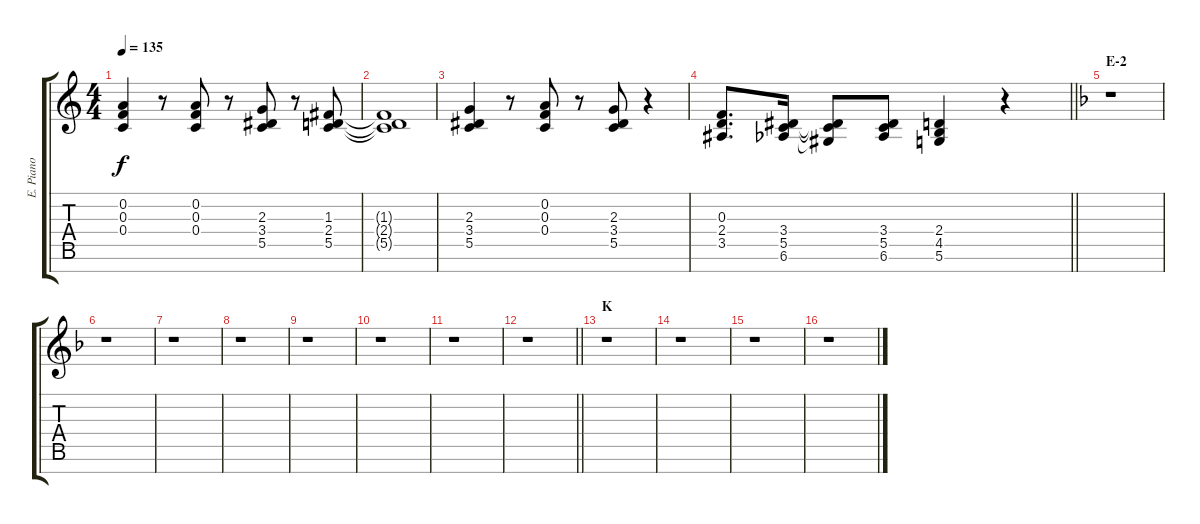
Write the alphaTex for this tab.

\track ("E. Piano" "E. Piano") {instrument electricgrandpiano}
\staff {score tabs}
\tuning (D5 A4 F4 C4 G3 D3 A2) {hide}
\ts (4 4)
\tempo 135
\clef g2
\ks c
(0.2 0.3 0.4).4{dy f} r.8 (0.2 0.3 0.4).8 r.8 (2.3 3.4 5.5).8 r.8 (1.3 2.4 5.5).8 |
(1.3{t} 2.4{t} 5.5{t}).1 |
(2.3 3.4 5.5).4 r.8 (0.2 0.3 0.4).8 r.8 (2.3 3.4 5.5).8 r.4 |
\barLineRight lightlight
(0.3 2.4 3.5).8{d} (3.4 5.5 6.6{acc b}).16 (3.4{t} 5.5{t} 6.6{t}).8 (3.4 5.5 6.6{acc b}).8 (2.4 4.5 5.6).4 r.4 |
\section ("" "E-2")
\ks f
r.1 |
r.1 |
r.1 |
r.1 |
r.1 |
r.1 |
r.1 |
\barLineRight lightlight
r.1 |
\section ("" "K")
r.1 |
r.1 |
r.1 |
r.1
